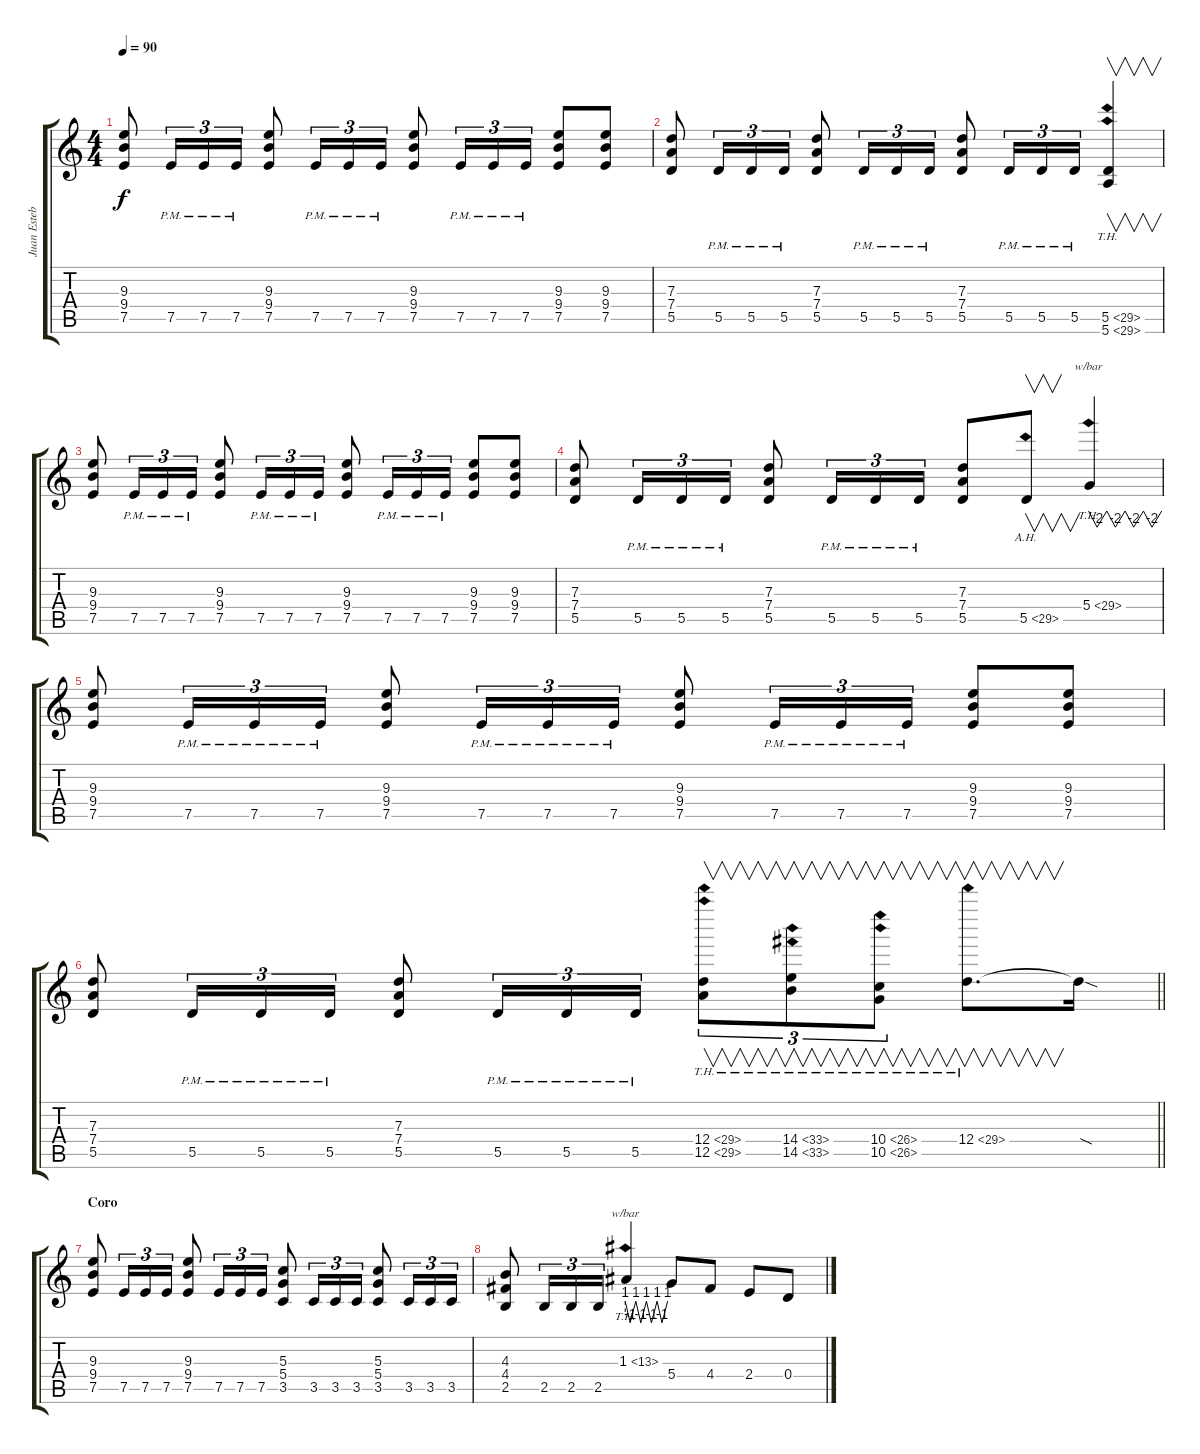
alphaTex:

\track ("Juan Esteban Echeverry" "Juan Esteb") {instrument distortionguitar}
\staff {score tabs}
\tuning (E4 B3 G3 D3 A2 E2) {hide}
\ts (4 4)
\tempo 90
\clef g2
\ks c
(9.3 9.4 7.5).8{dy f} 7.5{pm}.16{tu (3 2)} 7.5{pm}.16{tu (3 2)} 7.5{pm}.16{tu (3 2)} (9.3 9.4 7.5).8 7.5{pm}.16{tu (3 2)} 7.5{pm}.16{tu (3 2)} 7.5{pm}.16{tu (3 2)} (9.3 9.4 7.5).8 7.5{pm}.16{tu (3 2)} 7.5{pm}.16{tu (3 2)} 7.5{pm}.16{tu (3 2)} (9.3 9.4 7.5).8 (9.3 9.4 7.5).8 |
(7.3 7.4 5.5).8 5.5{pm}.16{tu (3 2)} 5.5{pm}.16{tu (3 2)} 5.5{pm}.16{tu (3 2)} (7.3 7.4 5.5).8 5.5{pm}.16{tu (3 2)} 5.5{pm}.16{tu (3 2)} 5.5{pm}.16{tu (3 2)} (7.3 7.4 5.5).8 5.5{pm}.16{tu (3 2)} 5.5{pm}.16{tu (3 2)} 5.5{pm}.16{tu (3 2)} (5.5{th 24} 5.6{th 24}).4{v} |
(9.3 9.4 7.5).8 7.5{pm}.16{tu (3 2)} 7.5{pm}.16{tu (3 2)} 7.5{pm}.16{tu (3 2)} (9.3 9.4 7.5).8 7.5{pm}.16{tu (3 2)} 7.5{pm}.16{tu (3 2)} 7.5{pm}.16{tu (3 2)} (9.3 9.4 7.5).8 7.5{pm}.16{tu (3 2)} 7.5{pm}.16{tu (3 2)} 7.5{pm}.16{tu (3 2)} (9.3 9.4 7.5).8 (9.3 9.4 7.5).8 |
(7.3 7.4 5.5).8 5.5{pm}.16{tu (3 2)} 5.5{pm}.16{tu (3 2)} 5.5{pm}.16{tu (3 2)} (7.3 7.4 5.5).8 5.5{pm}.16{tu (3 2)} 5.5{pm}.16{tu (3 2)} 5.5{pm}.16{tu (3 2)} (7.3 7.4 5.5).8 5.5{ah 24}.8{v} 5.4{th 24}.4{tbe (custom default 0 0 7 -8 15 0 22 -8 30 0 37 -8 45 0 52 -8 60 0)} |
(9.3 9.4 7.5).8 7.5{pm}.16{tu (3 2)} 7.5{pm}.16{tu (3 2)} 7.5{pm}.16{tu (3 2)} (9.3 9.4 7.5).8 7.5{pm}.16{tu (3 2)} 7.5{pm}.16{tu (3 2)} 7.5{pm}.16{tu (3 2)} (9.3 9.4 7.5).8 7.5{pm}.16{tu (3 2)} 7.5{pm}.16{tu (3 2)} 7.5{pm}.16{tu (3 2)} (9.3 9.4 7.5).8 (9.3 9.4 7.5).8 |
\barLineRight lightlight
(7.3 7.4 5.5).8 5.5{pm}.16{tu (3 2)} 5.5{pm}.16{tu (3 2)} 5.5{pm}.16{tu (3 2)} (7.3 7.4 5.5).8 5.5{pm}.16{tu (3 2)} 5.5{pm}.16{tu (3 2)} 5.5{pm}.16{tu (3 2)} (12.4{th 17} 12.5{th 17}).8{v tu (3 2)} (14.4{th 19} 14.5{th 19}).8{v tu (3 2)} (10.4{th 16} 10.5{th 16}).8{v tu (3 2)} 12.4{th 17}.8{v d} 12.4{sod t}.16 |
\section ("" "Coro")
(9.3 9.4 7.5).8 7.5.16{tu (3 2)} 7.5.16{tu (3 2)} 7.5.16{tu (3 2)} (9.3 9.4 7.5).8 7.5.16{tu (3 2)} 7.5.16{tu (3 2)} 7.5.16{tu (3 2)} (5.3 5.4 3.5).8 3.5.16{tu (3 2)} 3.5.16{tu (3 2)} 3.5.16{tu (3 2)} (5.3 5.4 3.5).8 3.5.16{tu (3 2)} 3.5.16{tu (3 2)} 3.5.16{tu (3 2)} |
(4.3 4.4 2.5).8 2.5.16{tu (3 2)} 2.5.16{tu (3 2)} 2.5.16{tu (3 2)} 1.3{th 12}.4{tbe (custom default 0 4 7 -4 15 4 22 -4 30 4 37 -4 45 4 52 -4 60 4)} 5.4.8 4.4.8 2.4.8 0.4.8
